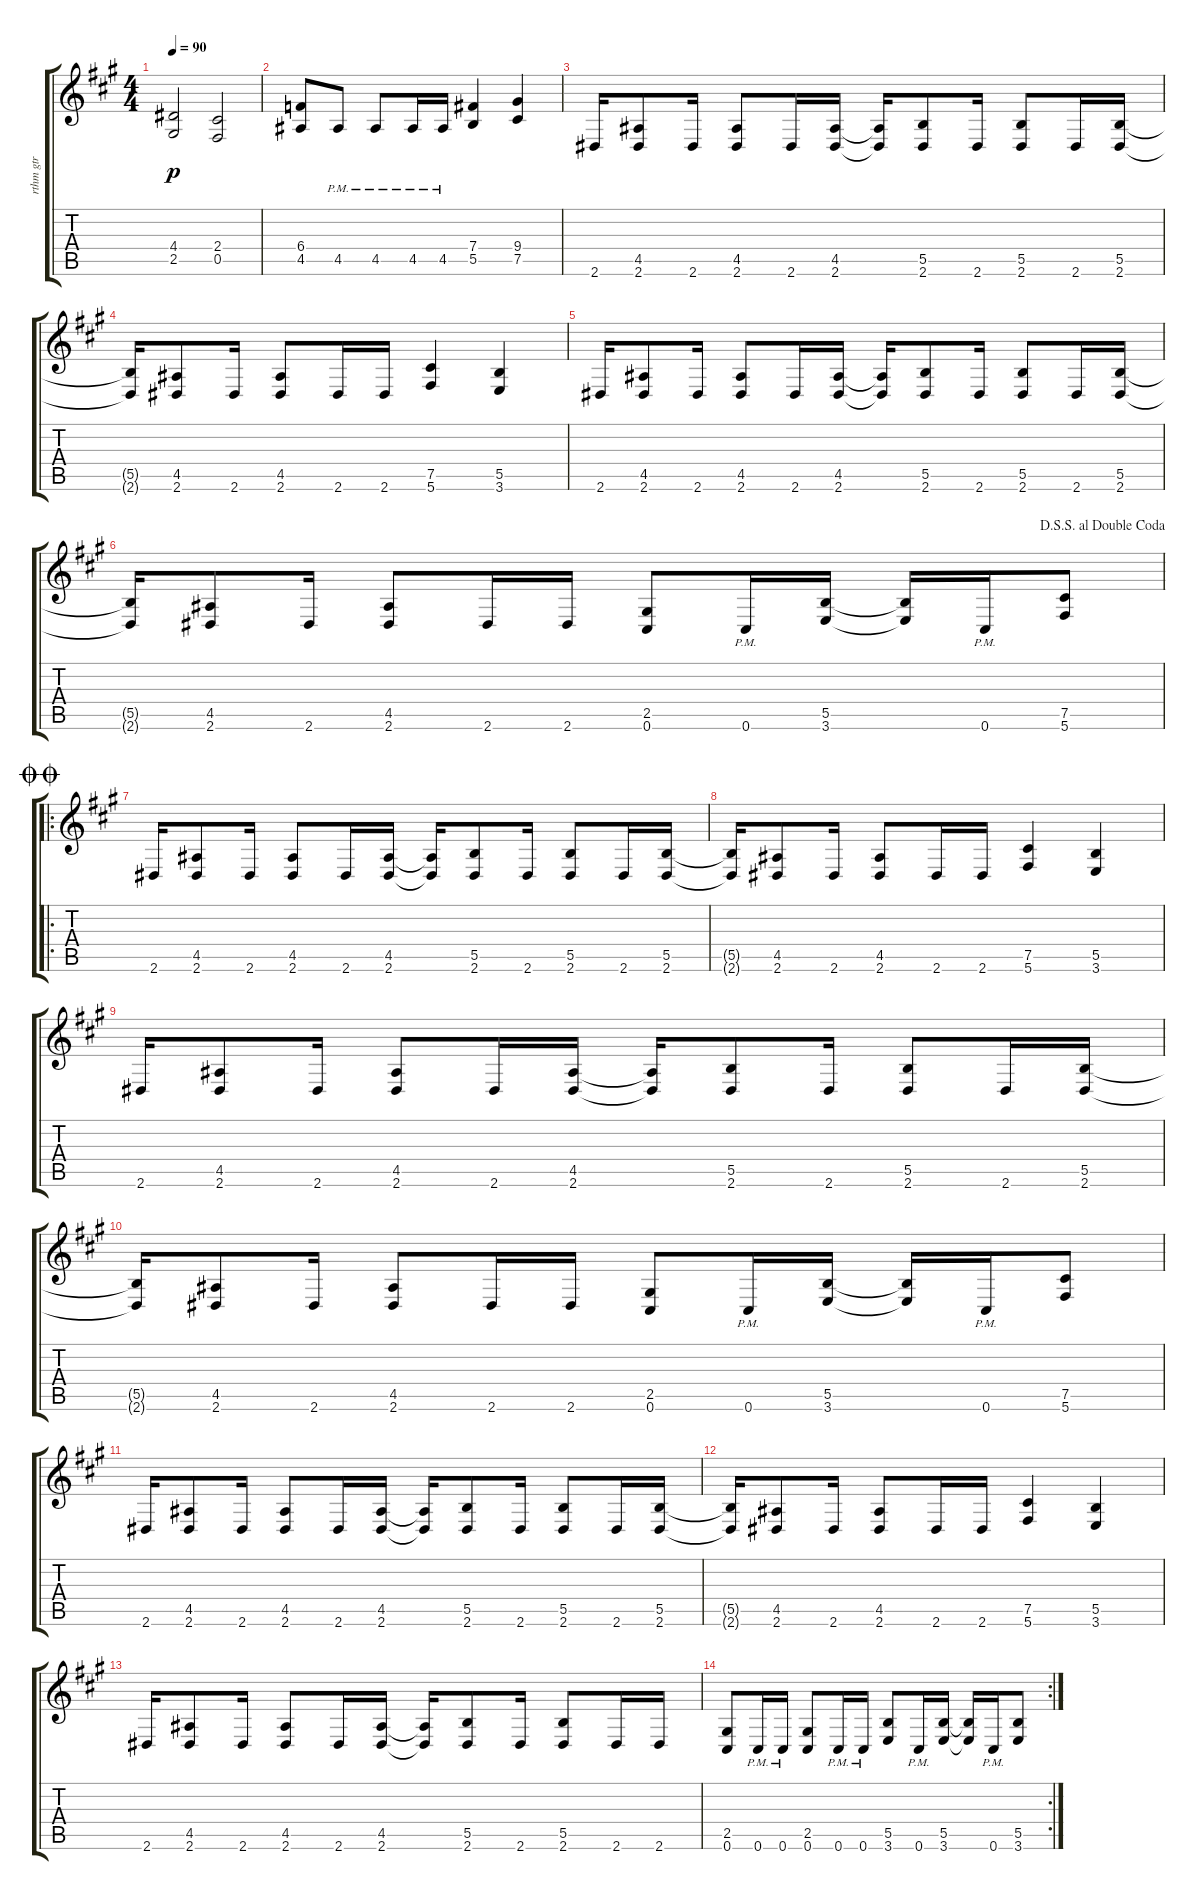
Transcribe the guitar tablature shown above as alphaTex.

\track ("rthm gtr" "rthm gtr") {instrument distortionguitar}
\staff {score tabs}
\tuning (Db4 Ab3 E3 B2 Gb2 Db2) {hide}
\ts (4 4)
\tempo 90
\clef g2
\ks a
(4.4 2.5).2{dy p} (2.4 0.5).2 |
(6.4 4.5).8 4.5{pm}.8 4.5{pm}.8 4.5{pm}.16 4.5{pm}.16 (7.4 5.5).4 (9.4 7.5).4 |
2.6.16 (4.5 2.6).8 2.6.16 (4.5 2.6).8 2.6.16 (4.5 2.6).16 (4.5{t} 2.6{t}).16 (5.5 2.6).8 2.6.16 (5.5 2.6).8 2.6.16 (5.5 2.6).16 |
(5.5{t} 2.6{t}).16 (4.5 2.6).8 2.6.16 (4.5 2.6).8 2.6.16 2.6.16 (7.5 5.6).4 (5.5 3.6).4 |
2.6.16 (4.5 2.6).8 2.6.16 (4.5 2.6).8 2.6.16 (4.5 2.6).16 (4.5{t} 2.6{t}).16 (5.5 2.6).8 2.6.16 (5.5 2.6).8 2.6.16 (5.5 2.6).16 |
\jump dalsegnosegnoaldoublecoda
(5.5{t} 2.6{t}).16 (4.5 2.6).8 2.6.16 (4.5 2.6).8 2.6.16 2.6.16 (2.5 0.6).8 0.6{pm}.16 (5.5 3.6).16 (5.5{t} 3.6{t}).16 0.6{pm}.16 (7.5 5.6).8 |
\ro
\jump doublecoda
2.6.16 (4.5 2.6).8 2.6.16 (4.5 2.6).8 2.6.16 (4.5 2.6).16 (4.5{t} 2.6{t}).16 (5.5 2.6).8 2.6.16 (5.5 2.6).8 2.6.16 (5.5 2.6).16 |
(5.5{t} 2.6{t}).16 (4.5 2.6).8 2.6.16 (4.5 2.6).8 2.6.16 2.6.16 (7.5 5.6).4 (5.5 3.6).4 |
2.6.16 (4.5 2.6).8 2.6.16 (4.5 2.6).8 2.6.16 (4.5 2.6).16 (4.5{t} 2.6{t}).16 (5.5 2.6).8 2.6.16 (5.5 2.6).8 2.6.16 (5.5 2.6).16 |
(5.5{t} 2.6{t}).16 (4.5 2.6).8 2.6.16 (4.5 2.6).8 2.6.16 2.6.16 (2.5 0.6).8 0.6{pm}.16 (5.5 3.6).16 (5.5{t} 3.6{t}).16 0.6{pm}.16 (7.5 5.6).8 |
2.6.16 (4.5 2.6).8 2.6.16 (4.5 2.6).8 2.6.16 (4.5 2.6).16 (4.5{t} 2.6{t}).16 (5.5 2.6).8 2.6.16 (5.5 2.6).8 2.6.16 (5.5 2.6).16 |
(5.5{t} 2.6{t}).16 (4.5 2.6).8 2.6.16 (4.5 2.6).8 2.6.16 2.6.16 (7.5 5.6).4 (5.5 3.6).4 |
2.6.16 (4.5 2.6).8 2.6.16 (4.5 2.6).8 2.6.16 (4.5 2.6).16 (4.5{t} 2.6{t}).16 (5.5 2.6).8 2.6.16 (5.5 2.6).8 2.6.16 2.6.16 |
\rc 2
(2.5 0.6).8 0.6{pm}.16 0.6{pm}.16 (2.5 0.6).8 0.6{pm}.16 0.6{pm}.16 (5.5 3.6).8 0.6{pm}.16 (5.5 3.6).16 (5.5{t} 3.6{t}).16 0.6{pm}.16 (5.5 3.6).8
